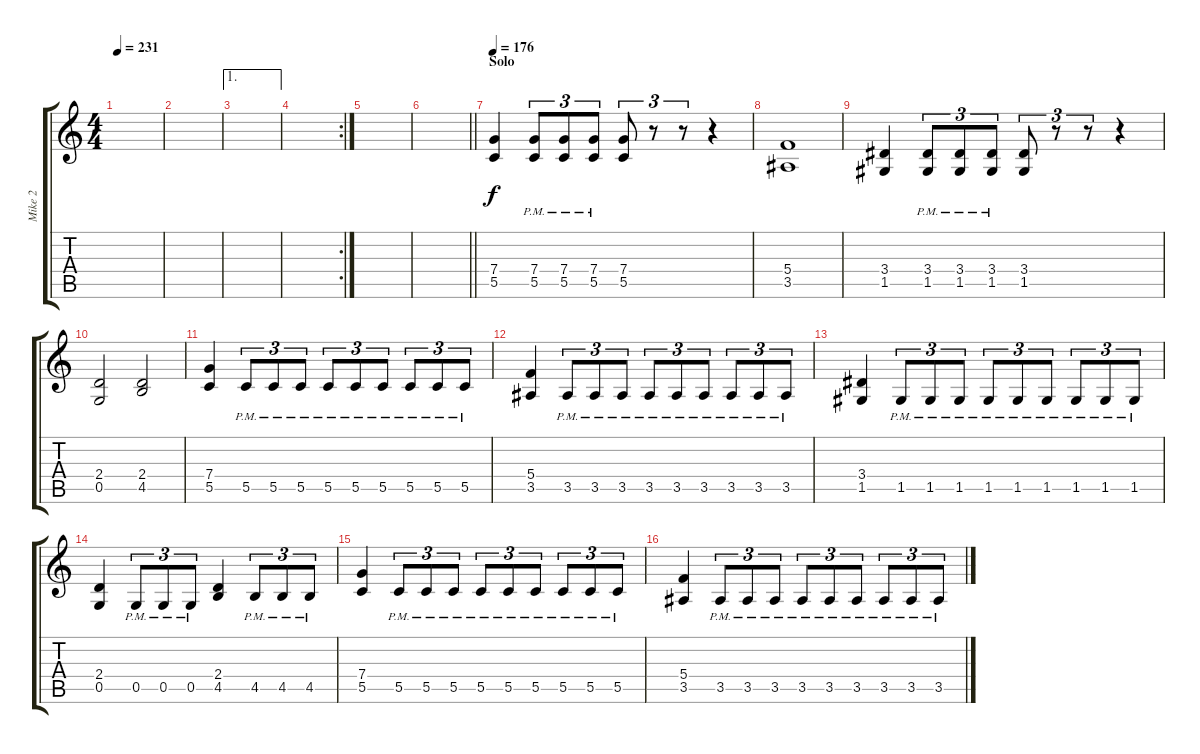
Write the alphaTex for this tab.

\track ("Mike 2" "Mike 2") {instrument distortionguitar}
\staff {score tabs}
\tuning (D4 A3 F3 C3 G2 C2) {hide}
\ts (4 4)
\tempo 231
\clef g2
\ks c
|
|
\ae 1
|
\rc 2
|
|
\barLineRight lightlight
|
\section ("" "Solo")
\tempo 176
(7.4 5.5).4 (7.4{pm} 5.5{pm}).8{tu (3 2)} (7.4{pm} 5.5{pm}).8{tu (3 2)} (7.4{pm} 5.5{pm}).8{tu (3 2)} (7.4 5.5).8{tu (3 2)} r.8{tu (3 2)} r.8{tu (3 2)} r.4 |
(5.4 3.5).1 |
(3.4 1.5).4 (3.4{pm} 1.5{pm}).8{tu (3 2)} (3.4{pm} 1.5{pm}).8{tu (3 2)} (3.4{pm} 1.5{pm}).8{tu (3 2)} (3.4 1.5).8{tu (3 2)} r.8{tu (3 2)} r.8{tu (3 2)} r.4 |
(2.4 0.5).2 (2.4 4.5).2 |
(7.4 5.5).4 5.5{pm}.8{tu (3 2)} 5.5{pm}.8{tu (3 2)} 5.5{pm}.8{tu (3 2)} 5.5{pm}.8{tu (3 2)} 5.5{pm}.8{tu (3 2)} 5.5{pm}.8{tu (3 2)} 5.5{pm}.8{tu (3 2)} 5.5{pm}.8{tu (3 2)} 5.5{pm}.8{tu (3 2)} |
(5.4 3.5).4 3.5{pm}.8{tu (3 2)} 3.5{pm}.8{tu (3 2)} 3.5{pm}.8{tu (3 2)} 3.5{pm}.8{tu (3 2)} 3.5{pm}.8{tu (3 2)} 3.5{pm}.8{tu (3 2)} 3.5{pm}.8{tu (3 2)} 3.5{pm}.8{tu (3 2)} 3.5{pm}.8{tu (3 2)} |
(3.4 1.5).4 1.5{pm}.8{tu (3 2)} 1.5{pm}.8{tu (3 2)} 1.5{pm}.8{tu (3 2)} 1.5{pm}.8{tu (3 2)} 1.5{pm}.8{tu (3 2)} 1.5{pm}.8{tu (3 2)} 1.5{pm}.8{tu (3 2)} 1.5{pm}.8{tu (3 2)} 1.5{pm}.8{tu (3 2)} |
(2.4 0.5).4 0.5{pm}.8{tu (3 2)} 0.5{pm}.8{tu (3 2)} 0.5{pm}.8{tu (3 2)} (2.4 4.5).4 4.5{pm}.8{tu (3 2)} 4.5{pm}.8{tu (3 2)} 4.5{pm}.8{tu (3 2)} |
(7.4 5.5).4 5.5{pm}.8{tu (3 2)} 5.5{pm}.8{tu (3 2)} 5.5{pm}.8{tu (3 2)} 5.5{pm}.8{tu (3 2)} 5.5{pm}.8{tu (3 2)} 5.5{pm}.8{tu (3 2)} 5.5{pm}.8{tu (3 2)} 5.5{pm}.8{tu (3 2)} 5.5{pm}.8{tu (3 2)} |
(5.4 3.5).4 3.5{pm}.8{tu (3 2)} 3.5{pm}.8{tu (3 2)} 3.5{pm}.8{tu (3 2)} 3.5{pm}.8{tu (3 2)} 3.5{pm}.8{tu (3 2)} 3.5{pm}.8{tu (3 2)} 3.5{pm}.8{tu (3 2)} 3.5{pm}.8{tu (3 2)} 3.5{pm}.8{tu (3 2)}
